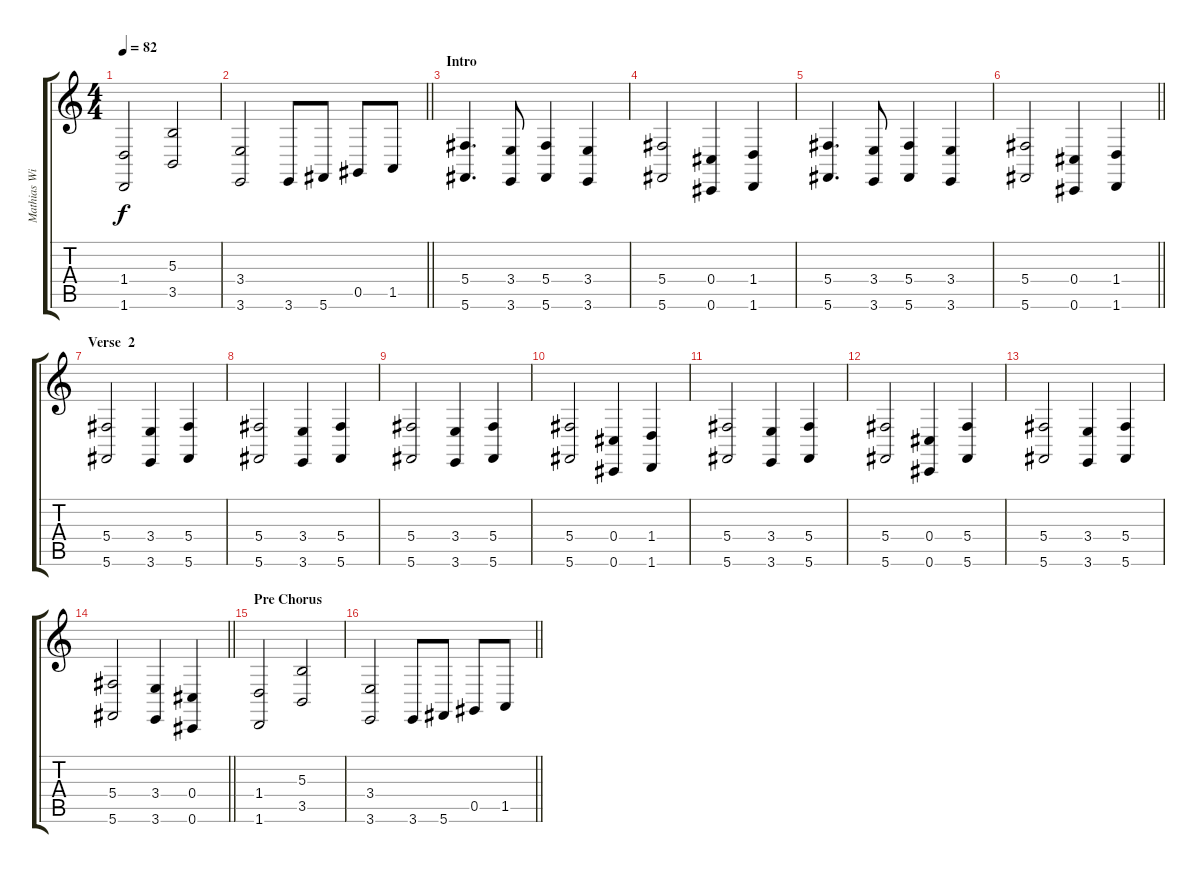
\track ("Mathias Wiesner - Synth" "Mathias Wi") {instrument synthstrings2}
\staff {score tabs}
\tuning (Eb4 Bb3 Gb3 Db3 Ab2 Db2) {hide}
\ts (4 4)
\tempo 82
\clef g2
\ks c
(1.4 1.6).2{dy f} (5.3 3.5).2 |
\barLineRight lightlight
(3.4 3.6).2 3.6.8 5.6.8 0.5.8 1.5.8 |
\section ("" "Intro")
(5.4 5.6).4{d} (3.4 3.6).8 (5.4 5.6).4 (3.4 3.6).4 |
(5.4 5.6).2 (0.4 0.6).4 (1.4 1.6).4 |
(5.4 5.6).4{d} (3.4 3.6).8 (5.4 5.6).4 (3.4 3.6).4 |
\barLineRight lightlight
(5.4 5.6).2 (0.4 0.6).4 (1.4 1.6).4 |
\section ("" "Verse  2")
(5.4 5.6).2 (3.4 3.6).4 (5.4 5.6).4 |
(5.4 5.6).2 (3.4 3.6).4 (5.4 5.6).4 |
(5.4 5.6).2 (3.4 3.6).4 (5.4 5.6).4 |
(5.4 5.6).2 (0.4 0.6).4 (1.4 1.6).4 |
(5.4 5.6).2 (3.4 3.6).4 (5.4 5.6).4 |
(5.4 5.6).2 (0.4 0.6).4 (5.4 5.6).4 |
(5.4 5.6).2 (3.4 3.6).4 (5.4 5.6).4 |
\barLineRight lightlight
(5.4 5.6).2 (3.4 3.6).4 (0.4 0.6).4 |
\section ("" "Pre Chorus")
(1.4 1.6).2 (5.3 3.5).2 |
\barLineRight lightlight
(3.4 3.6).2 3.6.8 5.6.8 0.5.8 1.5.8
